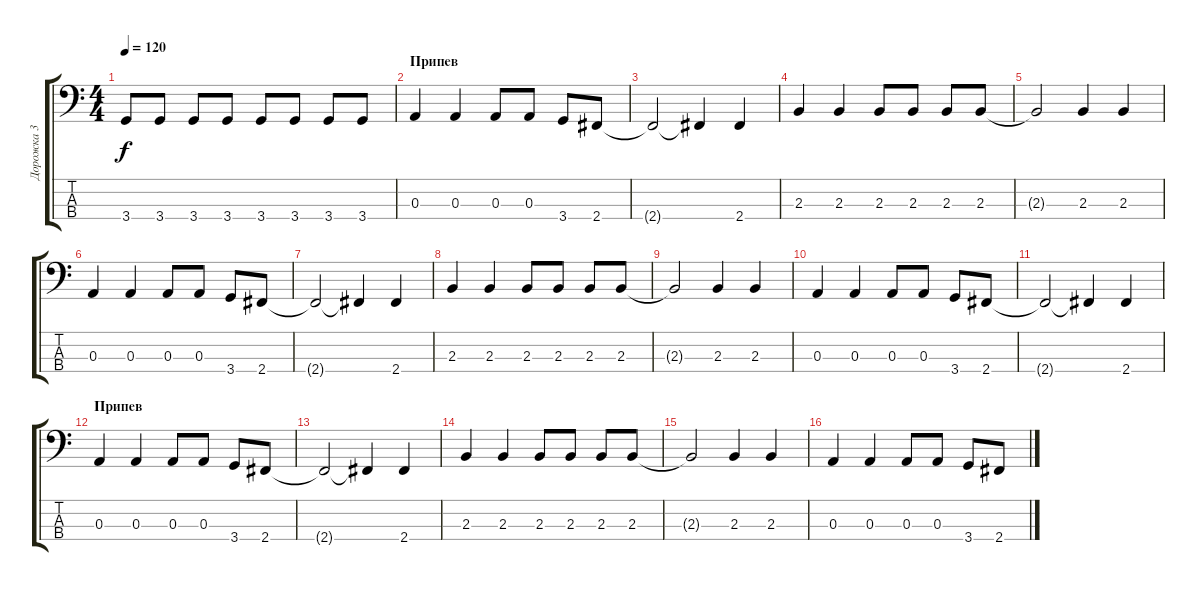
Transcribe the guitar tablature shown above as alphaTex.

\track ("Дорожка 3" "Дорожка 3") {instrument electricbassfinger}
\staff {score tabs}
\tuning (G2 D2 A1 E1) {hide}
\ts (4 4)
\tempo 120
\clef f4
\ks c
3.4.8{dy f} 3.4.8 3.4.8 3.4.8 3.4.8 3.4.8 3.4.8 3.4.8 |
\section ("" "Припев")
0.3.4 0.3.4 0.3.8 0.3.8 3.4.8 2.4.8 |
2.4{t}.2 2.4{t}.4 2.4.4 |
2.3.4 2.3.4 2.3.8 2.3.8 2.3.8 2.3.8 |
2.3{t}.2 2.3.4 2.3.4 |
0.3.4 0.3.4 0.3.8 0.3.8 3.4.8 2.4.8 |
2.4{t}.2 2.4{t}.4 2.4.4 |
2.3.4 2.3.4 2.3.8 2.3.8 2.3.8 2.3.8 |
2.3{t}.2 2.3.4 2.3.4 |
0.3.4 0.3.4 0.3.8 0.3.8 3.4.8 2.4.8 |
2.4{t}.2 2.4{t}.4 2.4.4 |
\section ("" "Припев")
0.3.4 0.3.4 0.3.8 0.3.8 3.4.8 2.4.8 |
2.4{t}.2 2.4{t}.4 2.4.4 |
2.3.4 2.3.4 2.3.8 2.3.8 2.3.8 2.3.8 |
2.3{t}.2 2.3.4 2.3.4 |
0.3.4 0.3.4 0.3.8 0.3.8 3.4.8 2.4.8
